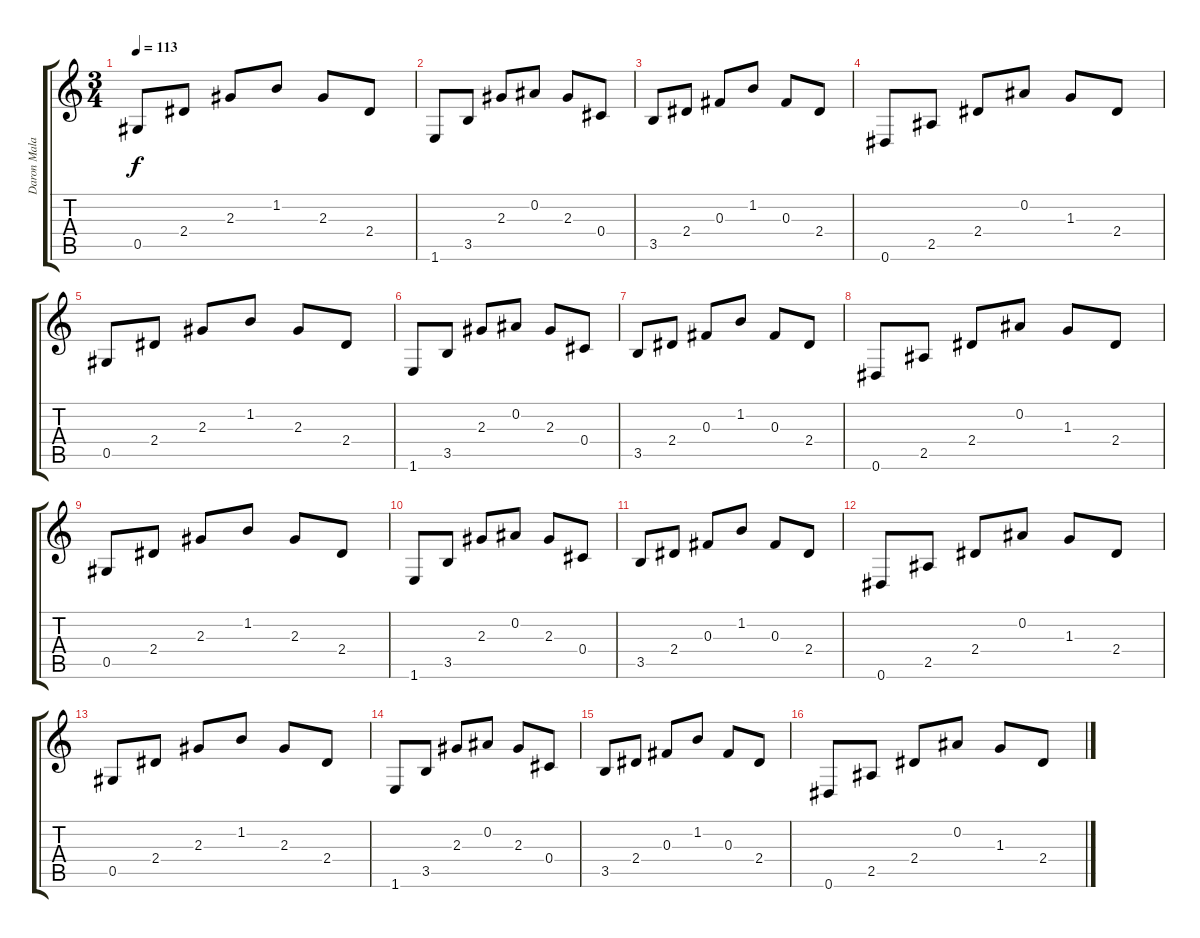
\track ("Daron Malakian" "Daron Mala") {instrument electricguitarclean}
\staff {score tabs}
\tuning (Eb4 Bb3 Gb3 Db3 Ab2 Eb2) {hide}
\ts (3 4)
\tempo 113
\clef g2
\ks c
0.5.8{dy f instrument electricguitarclean} 2.4.8 2.3.8 1.2.8 2.3.8 2.4.8 |
1.6.8 3.5.8 2.3.8 0.2.8 2.3.8 0.4.8 |
3.5.8 2.4.8 0.3.8 1.2.8 0.3.8 2.4.8 |
0.6.8 2.5.8 2.4.8 0.2.8 1.3.8 2.4.8 |
0.5.8 2.4.8 2.3.8 1.2.8 2.3.8 2.4.8 |
1.6.8 3.5.8 2.3.8 0.2.8 2.3.8 0.4.8 |
3.5.8 2.4.8 0.3.8 1.2.8 0.3.8 2.4.8 |
0.6.8 2.5.8 2.4.8 0.2.8 1.3.8 2.4.8 |
0.5.8 2.4.8 2.3.8 1.2.8 2.3.8 2.4.8 |
1.6.8 3.5.8 2.3.8 0.2.8 2.3.8 0.4.8 |
3.5.8 2.4.8 0.3.8 1.2.8 0.3.8 2.4.8 |
0.6.8 2.5.8 2.4.8 0.2.8 1.3.8 2.4.8 |
0.5.8 2.4.8 2.3.8 1.2.8 2.3.8 2.4.8 |
1.6.8 3.5.8 2.3.8 0.2.8 2.3.8 0.4.8 |
3.5.8 2.4.8 0.3.8 1.2.8 0.3.8 2.4.8 |
0.6.8 2.5.8 2.4.8 0.2.8 1.3.8 2.4.8
